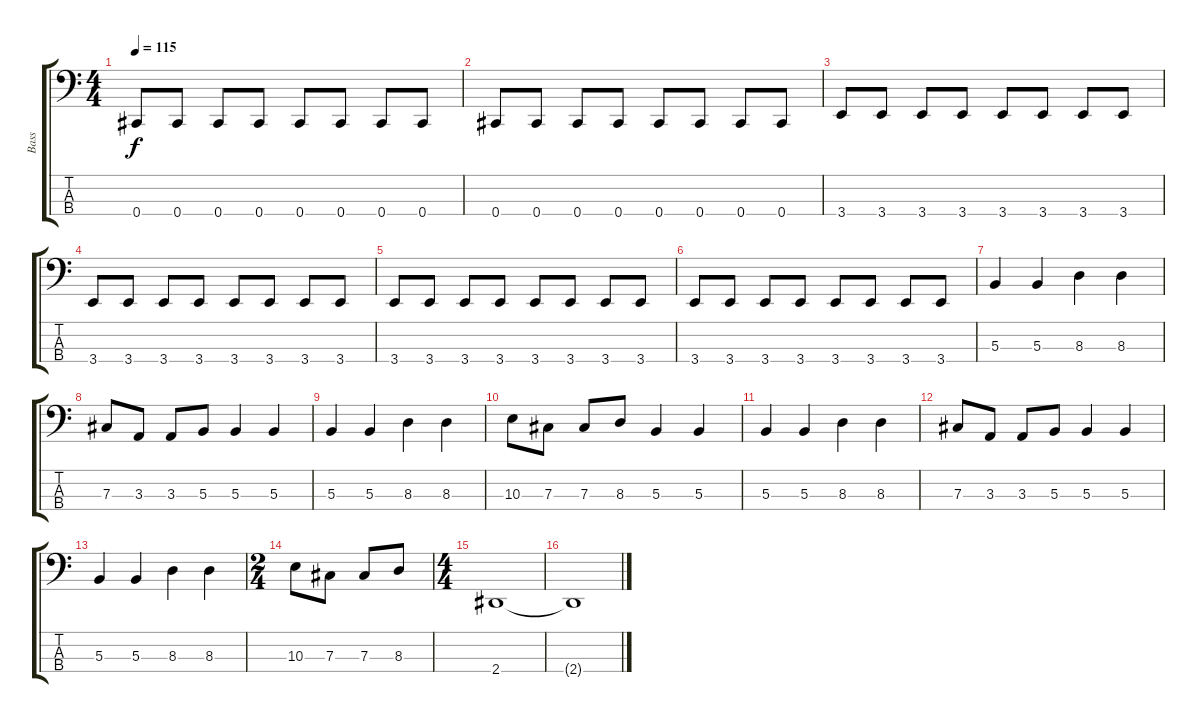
\track ("Bass" "Bass") {instrument electricbassfinger}
\staff {score tabs}
\tuning (E2 B1 Gb1 Db1) {hide}
\ts (4 4)
\tempo 115
\clef f4
\ks c
0.4.8{dy f} 0.4.8 0.4.8 0.4.8 0.4.8 0.4.8 0.4.8 0.4.8 |
0.4.8 0.4.8 0.4.8 0.4.8 0.4.8 0.4.8 0.4.8 0.4.8 |
3.4.8 3.4.8 3.4.8 3.4.8 3.4.8 3.4.8 3.4.8 3.4.8 |
3.4.8 3.4.8 3.4.8 3.4.8 3.4.8 3.4.8 3.4.8 3.4.8 |
3.4.8 3.4.8 3.4.8 3.4.8 3.4.8 3.4.8 3.4.8 3.4.8 |
3.4.8 3.4.8 3.4.8 3.4.8 3.4.8 3.4.8 3.4.8 3.4.8 |
5.3.4 5.3.4 8.3.4 8.3.4 |
7.3.8 3.3.8 3.3.8 5.3.8 5.3.4 5.3.4 |
5.3.4 5.3.4 8.3.4 8.3.4 |
10.3.8 7.3.8 7.3.8 8.3.8 5.3.4 5.3.4 |
5.3.4 5.3.4 8.3.4 8.3.4 |
7.3.8 3.3.8 3.3.8 5.3.8 5.3.4 5.3.4 |
5.3.4 5.3.4 8.3.4 8.3.4 |
\ts (2 4)
10.3.8 7.3.8 7.3.8 8.3.8 |
\ts (4 4)
2.4.1 |
2.4{t}.1
